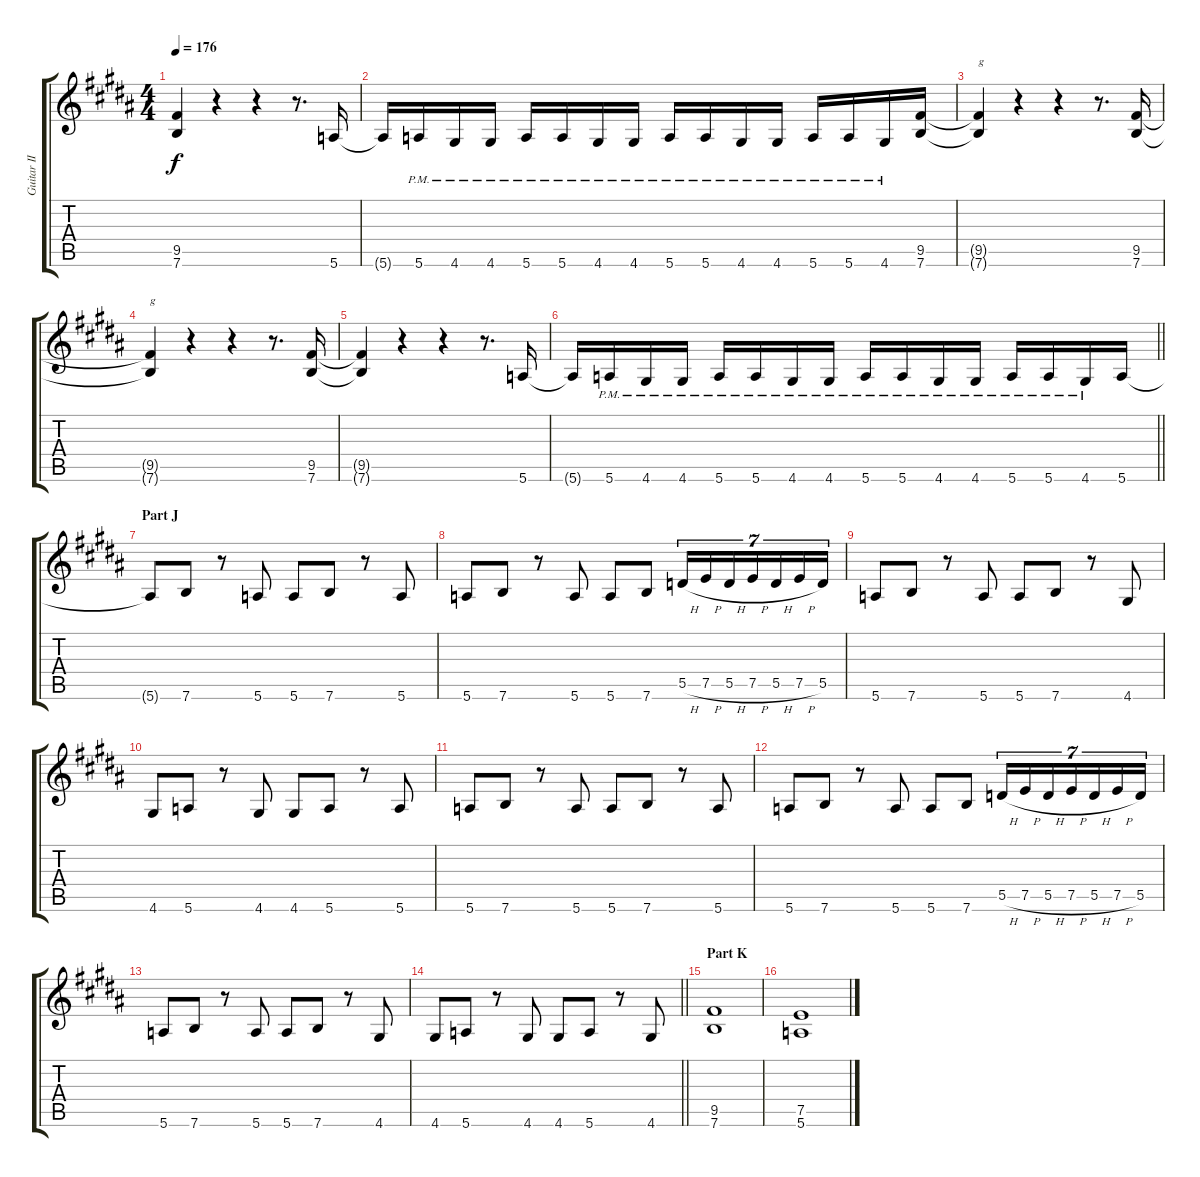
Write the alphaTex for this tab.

\track ("Guitar II (Daita)" "Guitar II ") {instrument distortionguitar}
\staff {score tabs}
\tuning (E4 B3 G3 D3 A2 E2) {hide}
\ts (4 4)
\tempo 176
\clef g2
\ks b
(9.5{t} 7.6{t}).4{dy f} r.4 r.4 r.8{d} 5.6.16 |
5.6{t}.16 5.6{pm}.16 4.6{pm}.16 4.6{pm}.16 5.6{pm}.16 5.6{pm}.16 4.6{pm}.16 4.6{pm}.16 5.6{pm}.16 5.6{pm}.16 4.6{pm}.16 4.6{pm}.16 5.6{pm}.16 5.6{pm}.16 4.6{pm}.16 (9.5 7.6).16 |
(9.5{t} 7.6{t}).4{txt "g"} r.4 r.4 r.8{d} (9.5 7.6).16 |
(9.5{t} 7.6{t}).4{txt "g"} r.4 r.4 r.8{d} (9.5 7.6).16 |
(9.5{t} 7.6{t}).4 r.4 r.4 r.8{d} 5.6.16 |
\barLineRight lightlight
5.6{t}.16 5.6{pm}.16 4.6{pm}.16 4.6{pm}.16 5.6{pm}.16 5.6{pm}.16 4.6{pm}.16 4.6{pm}.16 5.6{pm}.16 5.6{pm}.16 4.6{pm}.16 4.6{pm}.16 5.6{pm}.16 5.6{pm}.16 4.6{pm}.16 5.6.16 |
\section ("" "Part J")
5.6{t}.8 7.6.8 r.8 5.6.8 5.6.8 7.6.8 r.8 5.6.8 |
5.6.8 7.6.8 r.8 5.6.8 5.6.8 7.6.8 5.5{h}.16{tu (7 4)} 7.5{h}.16{tu (7 4)} 5.5{h}.16{tu (7 4)} 7.5{h}.16{tu (7 4)} 5.5{h}.16{tu (7 4)} 7.5{h}.16{tu (7 4)} 5.5.16{tu (7 4)} |
5.6.8 7.6.8 r.8 5.6.8 5.6.8 7.6.8 r.8 4.6.8 |
4.6.8 5.6.8 r.8 4.6.8 4.6.8 5.6.8 r.8 5.6.8 |
5.6.8 7.6.8 r.8 5.6.8 5.6.8 7.6.8 r.8 5.6.8 |
5.6.8 7.6.8 r.8 5.6.8 5.6.8 7.6.8 5.5{h}.16{tu (7 4)} 7.5{h}.16{tu (7 4)} 5.5{h}.16{tu (7 4)} 7.5{h}.16{tu (7 4)} 5.5{h}.16{tu (7 4)} 7.5{h}.16{tu (7 4)} 5.5.16{tu (7 4)} |
5.6.8 7.6.8 r.8 5.6.8 5.6.8 7.6.8 r.8 4.6.8 |
\barLineRight lightlight
4.6.8 5.6.8 r.8 4.6.8 4.6.8 5.6.8 r.8 4.6.8 |
\section ("" "Part K")
(9.5 7.6).1 |
(7.5 5.6).1
